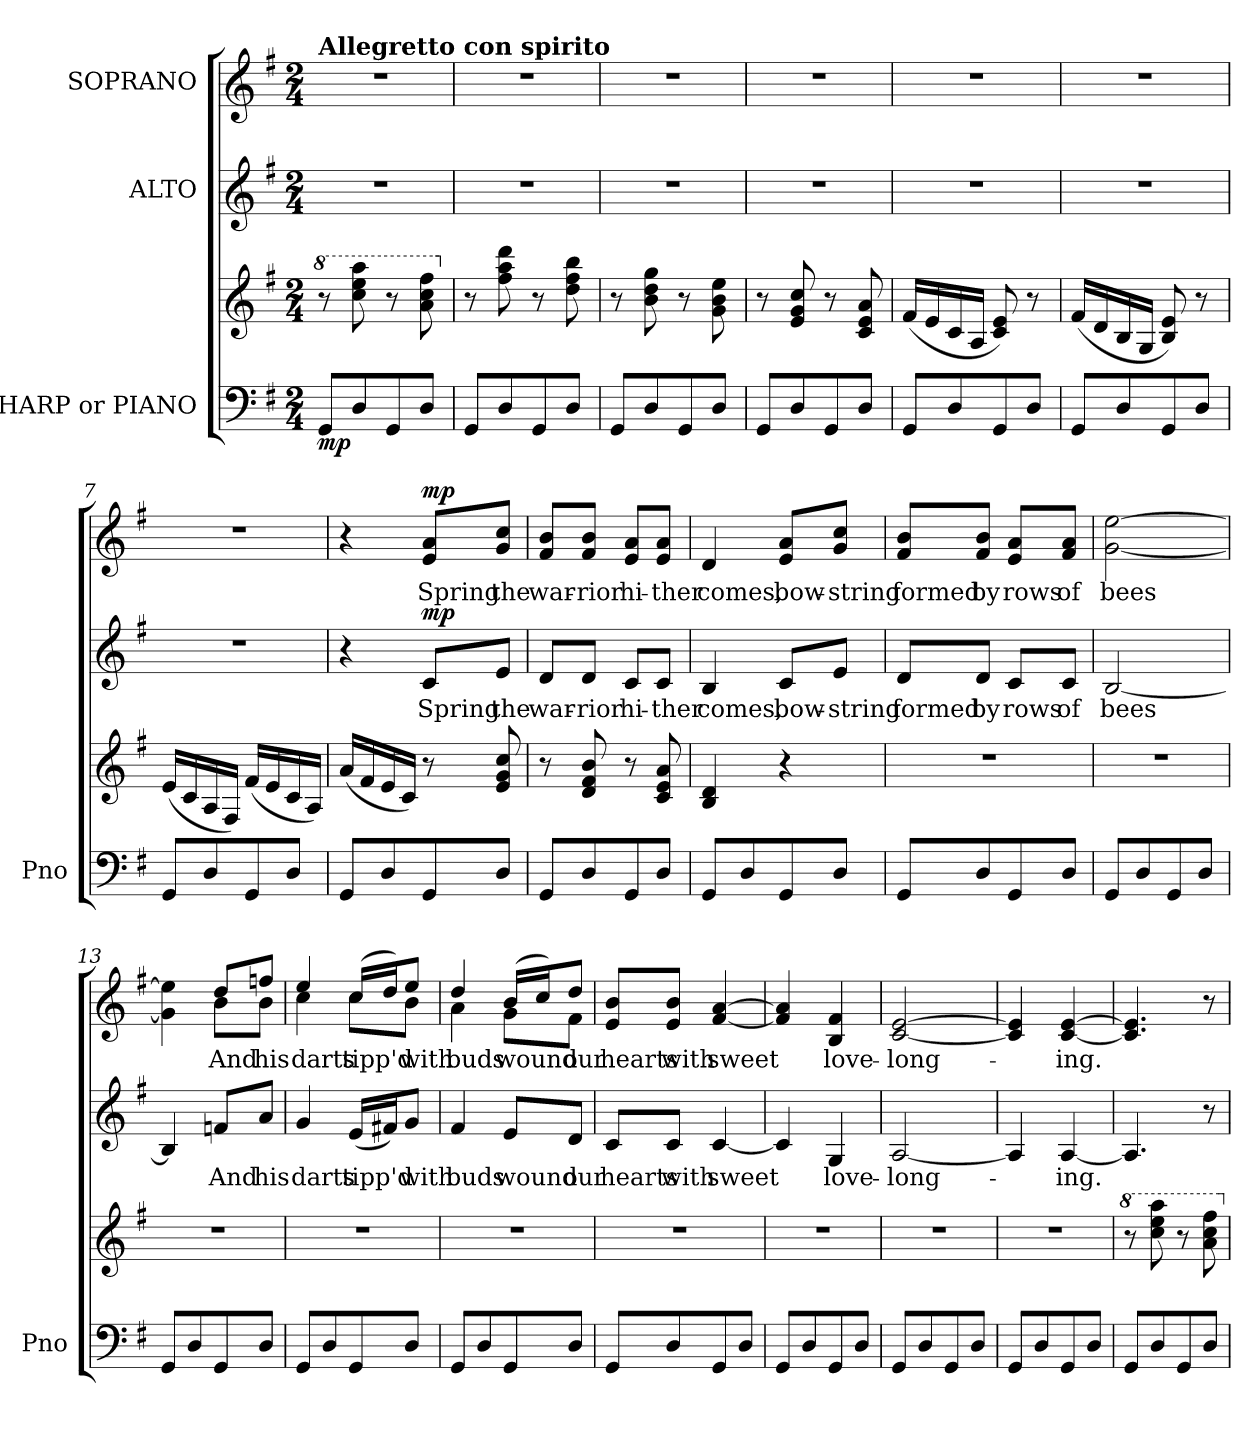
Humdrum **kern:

**kern	**kern	**dynam	**kern	**text	**dynam	**kern	**text	**dynam
*part3	*part3	*part3	*part2	*part2	*part2	*part1	*part1	*part1
*staff4	*staff3	*staff3/4	*staff2	*staff2	*staff2	*staff1	*staff1	*staff1
*I"HARP or PIANO	*	*	*I"ALTO	*	*	*I"SOPRANO	*	*
*I'Pno	*	*	*	*	*	*	*	*
*clefF4	*clefG2	*	*clefG2	*	*	*clefG2	*	*
*k[f#]	*k[f#]	*	*k[f#]	*	*	*k[f#]	*	*
*G:	*G:	*	*G:	*	*	*G:	*	*
*M2/4	*M2/4	*	*M2/4	*	*	*M2/4	*	*
*	*8va	*	*	*	*	*	*	*
=1	=1	=1	=1	=1	=1	=1	=1	=1
!	!	!	!	!	!	!LO:TX:a:B:t=Allegretto con spirito	!	!
!	!	!LO:DY:b=2	!	!	!	!	!	!
8GG/L	8r	mp	2r	.	.	2r	.	.
8D/	8ccc\ 8eee\ 8aaa\	.	.	.	.	.	.	.
8GG/	8r	.	.	.	.	.	.	.
8D/J	8aa\ 8ccc\ 8fff#\	.	.	.	.	.	.	.
=2	=2	=2	=2	=2	=2	=2	=2	=2
*	*X8va	*	*	*	*	*	*	*
8GG/L	8r	.	2r	.	.	2r	.	.
8D/	8ff#\ 8aa\ 8ddd\	.	.	.	.	.	.	.
8GG/	8r	.	.	.	.	.	.	.
8D/J	8dd\ 8ff#\ 8bb\	.	.	.	.	.	.	.
=3	=3	=3	=3	=3	=3	=3	=3	=3
8GG/L	8r	.	2r	.	.	2r	.	.
8D/	8b\ 8dd\ 8gg\	.	.	.	.	.	.	.
8GG/	8r	.	.	.	.	.	.	.
8D/J	8g\ 8b\ 8ee\	.	.	.	.	.	.	.
=4	=4	=4	=4	=4	=4	=4	=4	=4
8GG/L	8r	.	2r	.	.	2r	.	.
8D/	8e/ 8g/ 8cc/	.	.	.	.	.	.	.
8GG/	8r	.	.	.	.	.	.	.
8D/J	8c/ 8e/ 8a/	.	.	.	.	.	.	.
=5	=5	=5	=5	=5	=5	=5	=5	=5
8GG/L	(<16f#/LL	.	2r	.	.	2r	.	.
.	16e/	.	.	.	.	.	.	.
8D/	16c/	.	.	.	.	.	.	.
.	16A/JJ	.	.	.	.	.	.	.
8GG/	8c/ 8e/)	.	.	.	.	.	.	.
8D/J	8r	.	.	.	.	.	.	.
=6	=6	=6	=6	=6	=6	=6	=6	=6
8GG/L	(<16f#/LL	.	2r	.	.	2r	.	.
.	16d/	.	.	.	.	.	.	.
8D/	16B/	.	.	.	.	.	.	.
.	16G/JJ	.	.	.	.	.	.	.
8GG/	8B/ 8e/)	.	.	.	.	.	.	.
8D/J	8r	.	.	.	.	.	.	.
!!LO:LB:g=z
=7	=7	=7	=7	=7	=7	=7	=7	=7
8GG/L	(<16e/LL	.	2r	.	.	2r	.	.
.	16c/	.	.	.	.	.	.	.
8D/	16A/	.	.	.	.	.	.	.
.	16F#/JJ)	.	.	.	.	.	.	.
8GG/	(<16f#/LL	.	.	.	.	.	.	.
.	16e/	.	.	.	.	.	.	.
8D/J	16c/	.	.	.	.	.	.	.
.	16A/JJ)	.	.	.	.	.	.	.
=8	=8	=8	=8	=8	=8	=8	=8	=8
8GG/L	(<16a/LL	.	4r	.	.	4r	.	.
.	16f#/	.	.	.	.	.	.	.
8D/	16e/	.	.	.	.	.	.	.
.	16c/JJ)	.	.	.	.	.	.	.
!	!	!	!	!LO:LY:b	!LO:DY:b	!	!LO:LY:b	!LO:DY:b
8GG/	8r	.	8c/L	Spring	mp	8e/ 8a/L	Spring	mp
!	!	!	!	!LO:LY:b	!	!	!LO:LY:b	!
8D/J	8e/ 8g/ 8cc/	.	8e/J	the	.	8g/ 8cc/J	the	.
=9	=9	=9	=9	=9	=9	=9	=9	=9
!	!	!	!	!LO:LY:b	!	!	!LO:LY:b	!
8GG/L	8r	.	8d/L	war-	.	8f#/ 8b/L	war-	.
!	!	!	!	!LO:LY:b	!	!	!LO:LY:b	!
8D/	8d/ 8f#/ 8b/	.	8d/J	-rior	.	8f#/ 8b/J	-rior	.
!	!	!	!	!LO:LY:b	!	!	!LO:LY:b	!
8GG/	8r	.	8c/L	hi-	.	8e/ 8a/L	hi-	.
!	!	!	!	!LO:LY:b	!	!	!LO:LY:b	!
8D/J	8c/ 8e/ 8a/	.	8c/J	-ther	.	8e/ 8a/J	-ther	.
=10	=10	=10	=10	=10	=10	=10	=10	=10
!	!	!	!	!LO:LY:b	!	!	!LO:LY:b	!
8GG/L	4B/ 4d/	.	4B/	comes,	.	4d/	comes,	.
8D/	.	.	.	.	.	.	.	.
!	!	!	!	!LO:LY:b	!	!	!LO:LY:b	!
8GG/	4r	.	8c/L	bow-	.	8e/ 8a/L	bow-	.
!	!	!	!	!LO:LY:b	!	!	!LO:LY:b	!
8D/J	.	.	8e/J	-string	.	8g/ 8cc/J	-string	.
=11	=11	=11	=11	=11	=11	=11	=11	=11
!	!	!	!	!LO:LY:b	!	!	!LO:LY:b	!
8GG/L	2r	.	8d/L	formed	.	8f#/ 8b/L	formed	.
!	!	!	!	!LO:LY:b	!	!	!LO:LY:b	!
8D/	.	.	8d/J	by	.	8f#/ 8b/J	by	.
!	!	!	!	!LO:LY:b	!	!	!LO:LY:b	!
8GG/	.	.	8c/L	rows	.	8e/ 8a/L	rows	.
!	!	!	!	!LO:LY:b	!	!	!LO:LY:b	!
8D/J	.	.	8c/J	of	.	8f#/ 8a/J	of	.
!!LO:PB:g=z
=12	=12	=12	=12	=12	=12	=12	=12	=12
!	!	!	!	!LO:LY:b	!	!	!LO:LY:b	!
8GG/L	2r	.	[2B/	bees	.	[2g\ [2ee\	bees	.
8D/	.	.	.	.	.	.	.	.
8GG/	.	.	.	.	.	.	.	.
8D/J	.	.	.	.	.	.	.	.
=13	=13	=13	=13	=13	=13	=13	=13	=13
*	*	*	*	*	*	*^	*	*
8GG/L	2r	.	4B/]	.	.	4g\] 4ee\]	4ryy	.	.
8D/	.	.	.	.	.	.	.	.	.
!	!	!	!	!LO:LY:b	!	!	!	!LO:LY:b	!
8GG/	.	.	8fn/L	And	.	8dd/L	8b\L	And	.
!	!	!	!	!LO:LY:b	!	!	!	!LO:LY:b	!
8D/J	.	.	8a/J	his	.	8ffn/J	8b\J	his	.
=14	=14	=14	=14	=14	=14	=14	=14	=14	=14
!	!	!	!	!LO:LY:b	!	!	!	!LO:LY:b	!
8GG/L	2r	.	4g/	darts	.	4ee/	4cc\	darts	.
8D/	.	.	.	.	.	.	.	.	.
!	!	!	!	!LO:LY:b	!	!	!	!LO:LY:b	!
8GG/	.	.	(<16e/LL	tipp'd	.	(>16cc/LL	8cc\L	tipp'd	.
.	.	.	16f#X/J)	.	.	16dd/J)	.	.	.
!	!	!	!	!LO:LY:b	!	!	!	!LO:LY:b	!
8D/J	.	.	8g/J	with	.	8ee/J	8b\J	with	.
=15	=15	=15	=15	=15	=15	=15	=15	=15	=15
!	!	!	!	!LO:LY:b	!	!	!	!LO:LY:b	!
8GG/L	2r	.	4f#/	buds	.	4dd/	4a\	buds	.
8D/	.	.	.	.	.	.	.	.	.
!	!	!	!	!LO:LY:b	!	!	!	!LO:LY:b	!
8GG/	.	.	8e/L	wound	.	(>16b/LL	8g\L	wound	.
.	.	.	.	.	.	16cc/J)	.	.	.
!	!	!	!	!LO:LY:b	!	!	!	!LO:LY:b	!
8D/J	.	.	8d/J	our	.	8dd/J	8f#\J	our	.
=16	=16	=16	=16	=16	=16	=16	=16	=16	=16
!	!	!	!	!LO:LY:b	!	!	!	!LO:LY:b	!
*	*	*	*	*	*	*v	*v	*	*
8GG/L	2r	.	8c/L	hearts	.	8e/ 8b/L	hearts	.
!	!	!	!	!LO:LY:b	!	!	!LO:LY:b	!
8D/	.	.	8c/J	with	.	8e/ 8b/J	with	.
!	!	!	!	!LO:LY:b	!	!	!LO:LY:b	!
8GG/	.	.	[4c/	sweet	.	[4f#/ [4a/	sweet	.
8D/J	.	.	.	.	.	.	.	.
=17	=17	=17	=17	=17	=17	=17	=17	=17
8GG/L	2r	.	4c/]	.	.	4f#/] 4a/]	.	.
8D/	.	.	.	.	.	.	.	.
!	!	!	!	!LO:LY:b	!	!	!LO:LY:b	!
8GG/	.	.	4G/	love-	.	4B/ 4f#/	love-	.
8D/J	.	.	.	.	.	.	.	.
!!LO:LB:g=z
=18	=18	=18	=18	=18	=18	=18	=18	=18
!	!	!	!	!LO:LY:b	!	!	!LO:LY:b	!
8GG/L	2r	.	[2A/	-long-	.	[2c/ [2e/	-long-	.
8D/	.	.	.	.	.	.	.	.
8GG/	.	.	.	.	.	.	.	.
8D/J	.	.	.	.	.	.	.	.
=19	=19	=19	=19	=19	=19	=19	=19	=19
8GG/L	2r	.	4A/]	.	.	4c/] 4e/]	.	.
8D/	.	.	.	.	.	.	.	.
!	!	!	!	!LO:LY:b	!	!	!LO:LY:b	!
8GG/	.	.	[4A/	-ing.	.	[4c/ [4e/	-ing.	.
8D/J	.	.	.	.	.	.	.	.
=20	=20	=20	=20	=20	=20	=20	=20	=20
*	*8va	*	*	*	*	*	*	*
8GG/L	8r	.	4.A/]	.	.	4.c/] 4.e/]	.	.
8D/	8ccc\ 8eee\ 8aaa\	.	.	.	.	.	.	.
8GG/	8r	.	.	.	.	.	.	.
8D/J	8aa\ 8ccc\ 8fff#\	.	8r	.	.	8r	.	.
*	*X8va	*	*	*	*	*	*	*
=	=	=	=	=	=	=	=	=
*-	*-	*-	*-	*-	*-	*-	*-	*-
